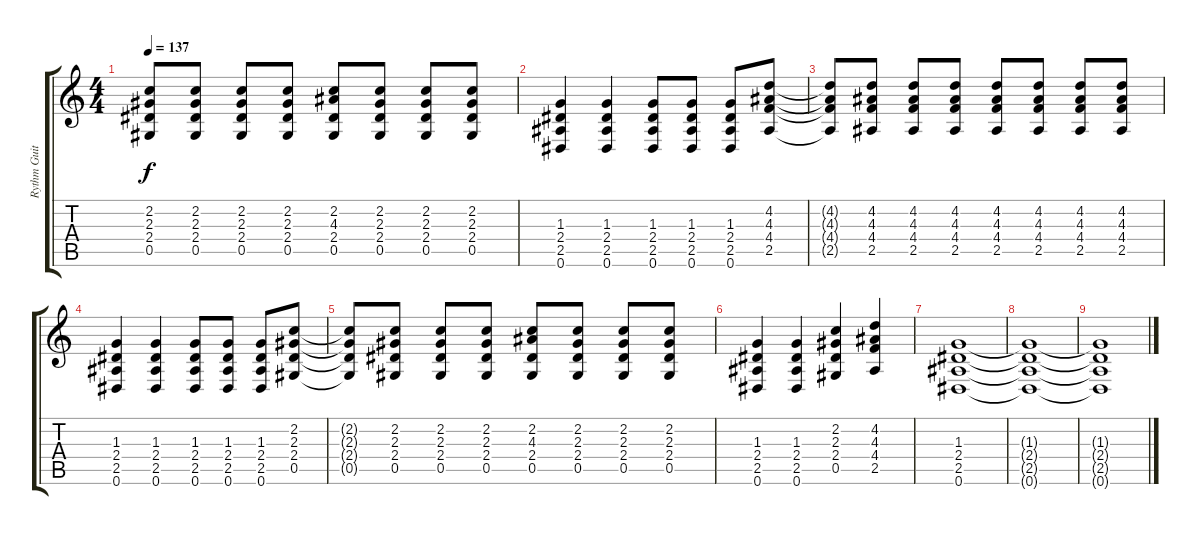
\track ("Rythm Guitar (BJA)" "Rythm Guit") {instrument overdrivenguitar}
\staff {score tabs}
\tuning (Eb4 Bb3 Gb3 Db3 Ab2 Eb2) {hide}
\ts (4 4)
\tempo 137
\clef g2
\ks c
(2.2{t} 2.3{t} 2.4{t} 0.5{t}).8{dy f} (2.2 2.3 2.4 0.5).8 (2.2 2.3 2.4 0.5).8 (2.2 2.3 2.4 0.5).8 (2.2 4.3 2.4 0.5).8 (2.2 2.3 2.4 0.5).8 (2.2 2.3 2.4 0.5).8 (2.2 2.3 2.4 0.5).8 |
(1.3 2.4 2.5 0.6).4 (1.3 2.4 2.5 0.6).4 (1.3 2.4 2.5 0.6).8 (1.3 2.4 2.5 0.6).8 (1.3 2.4 2.5 0.6).8 (4.2 4.3 4.4 2.5).8 |
(4.2{t} 4.3{t} 4.4{t} 2.5{t}).8 (4.2 4.3 4.4 2.5).8 (4.2 4.3 4.4 2.5).8 (4.2 4.3 4.4 2.5).8 (4.2 4.3 4.4 2.5).8 (4.2 4.3 4.4 2.5).8 (4.2 4.3 4.4 2.5).8 (4.2 4.3 4.4 2.5).8 |
(1.3 2.4 2.5 0.6).4 (1.3 2.4 2.5 0.6).4 (1.3 2.4 2.5 0.6).8 (1.3 2.4 2.5 0.6).8 (1.3 2.4 2.5 0.6).8 (2.2 2.3 2.4 0.5).8 |
(2.2{t} 2.3{t} 2.4{t} 0.5{t}).8 (2.2 2.3 2.4 0.5).8 (2.2 2.3 2.4 0.5).8 (2.2 2.3 2.4 0.5).8 (2.2 4.3 2.4 0.5).8 (2.2 2.3 2.4 0.5).8 (2.2 2.3 2.4 0.5).8 (2.2 2.3 2.4 0.5).8 |
(1.3 2.4 2.5 0.6).4 (1.3 2.4 2.5 0.6).4 (2.2 2.3 2.4 0.5).4 (4.2 4.3 4.4 2.5).4 |
(1.3 2.4 2.5 0.6).1 |
(1.3{t} 2.4{t} 2.5{t} 0.6{t}).1 |
(1.3{t} 2.4{t} 2.5{t} 0.6{t}).1
